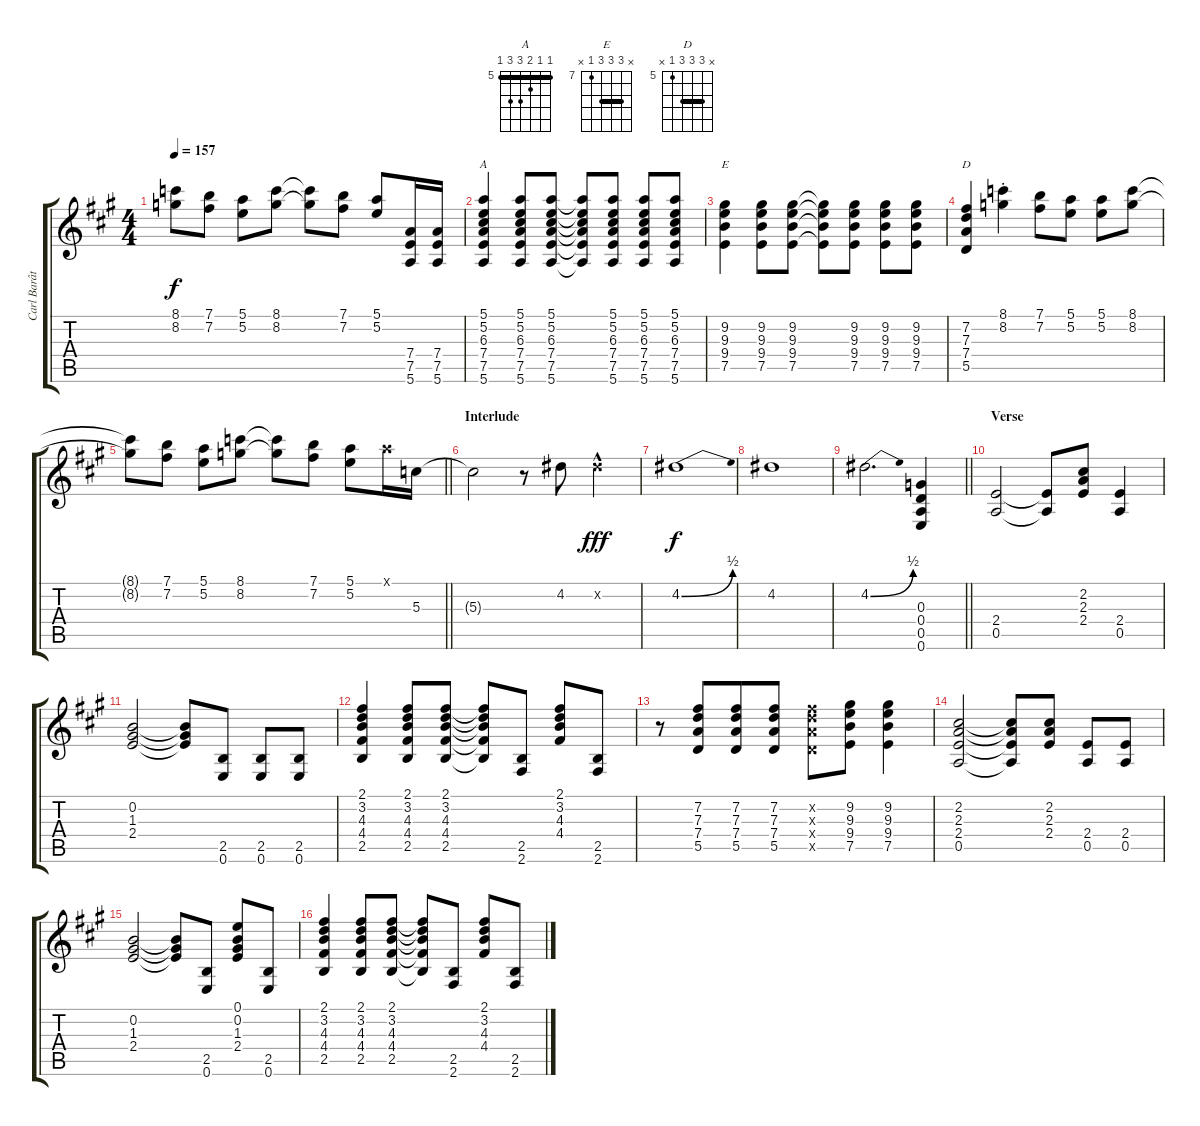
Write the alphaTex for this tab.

\track ("Carl Barât" "Carl Barât") {instrument overdrivenguitar}
\staff {score tabs}
\tuning (E4 B3 G3 D3 A2 E2) {hide}
\chord ("A" 5 5 6 7 7 5) {firstfret 5 barre 5}
\chord ("E" x 9 9 9 7 x) {firstfret 7 barre 9}
\chord ("D" x 7 7 7 5 x) {firstfret 5 barre 7}
\ts (4 4)
\tempo 157
\clef g2
\ks a
(8.1{t} 8.2{t}).8{dy f} (7.1 7.2).8 (5.1 5.2).8 (8.1 8.2).8 (8.1{t} 8.2{t}).8 (7.1 7.2).8 (5.1 5.2).8 (7.4 7.5 5.6).16 (7.4 7.5 5.6).16 |
(5.1 5.2 6.3 7.4 7.5 5.6).4{ch "A"} (5.1 5.2 6.3 7.4 7.5 5.6).8 (5.1 5.2 6.3 7.4 7.5 5.6).8 (5.1{t} 5.2{t} 6.3{t} 7.4{t} 7.5{t} 5.6{t}).8 (5.1 5.2 6.3 7.4 7.5 5.6).8 (5.1 5.2 6.3 7.4 7.5 5.6).8 (5.1 5.2 6.3 7.4 7.5 5.6).8 |
(9.2 9.3 9.4 7.5).4{ch "E"} (9.2 9.3 9.4 7.5).8 (9.2 9.3 9.4 7.5).8 (9.2{t} 9.3{t} 9.4{t} 7.5{t}).8 (9.2 9.3 9.4 7.5).8 (9.2 9.3 9.4 7.5).8 (9.2 9.3 9.4 7.5).8 |
(7.2 7.3 7.4 5.5).4{ch "D"} (8.1{st} 8.2{st}).4 (7.1 7.2).8 (5.1 5.2).8 (5.1 5.2).8 (8.1 8.2).8 |
\barLineRight lightlight
(8.1{t} 8.2{t}).8 (7.1 7.2).8 (5.1 5.2).8 (8.1 8.2).8 (8.1{t} 8.2{t}).8 (7.1 7.2).8 (5.1 5.2).8 5.1{x}.16 5.3.16 |
\section ("" "Interlude")
5.3{t}.2 r.8 4.2.8 4.2{hac x}.4{dy fff} |
4.2{be (bend 0 0 60 2)}.1{dy f} |
4.2.1 |
\barLineRight lightlight
4.2{be (bend 0 0 60 2)}.2{d} (0.3 0.4 0.5 0.6).4 |
\section ("" "Verse")
(2.4 0.5).2 (2.4{t} 0.5{t}).8 (2.2 2.3 2.4).8 (2.4 0.5).4 |
(0.2 1.3 2.4).2 (0.2{t} 1.3{t} 2.4{t}).8 (2.5 0.6).8 (2.5 0.6).8 (2.5 0.6).8 |
(2.1 3.2 4.3 4.4 2.5).4 (2.1 3.2 4.3 4.4 2.5).8 (2.1 3.2 4.3 4.4 2.5).8 (2.1{t} 3.2{t} 4.3{t} 4.4{t} 2.5{t}).8 (2.5 2.6).8 (2.1 3.2 4.3 4.4).8 (2.5 2.6).8 |
r.8 (7.2 7.3 7.4 5.5).8{beam merge} (7.2 7.3 7.4 5.5).8 (7.2 7.3 7.4 5.5).8 (7.2{x} 7.3{x} 7.4{x} 5.5{x}).8 (9.2 9.3 9.4 7.5).8 (9.2 9.3 9.4 7.5).4 |
(2.2 2.3 2.4 0.5).2 (2.2{t} 2.3{t} 2.4{t} 0.5{t}).8 (2.2 2.3 2.4).8 (2.4 0.5).8 (2.4 0.5).8 |
(0.2 1.3 2.4).2 (0.2{t} 1.3{t} 2.4{t}).8 (2.5 0.6).8 (0.1 0.2 1.3 2.4).8 (2.5 0.6).8 |
(2.1 3.2 4.3 4.4 2.5).4 (2.1 3.2 4.3 4.4 2.5).8 (2.1 3.2 4.3 4.4 2.5).8 (2.1{t} 3.2{t} 4.3{t} 4.4{t} 2.5{t}).8 (2.5 2.6).8 (2.1 3.2 4.3 4.4).8 (2.5 2.6).8
